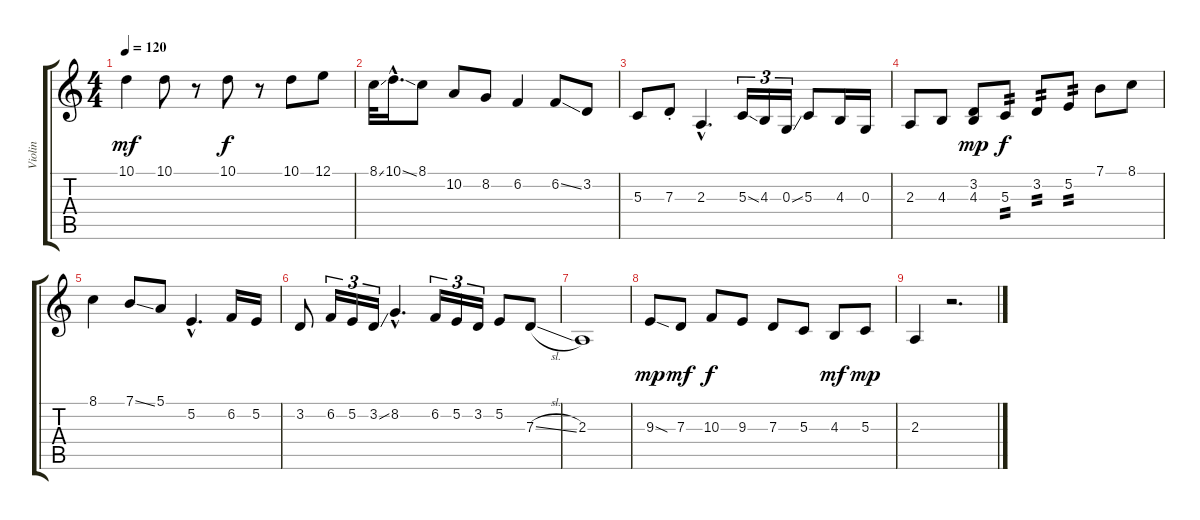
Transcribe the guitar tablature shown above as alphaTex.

\track ("Violin" "Violin") {instrument violin}
\staff {score tabs}
\tuning (E4 B3 G3 D3 A2 E2) {hide}
\ts (4 4)
\tempo 120
\clef g2
\ks c
10.1.4{dy mf} 10.1.8 r.8 10.1.8{dy f} r.8 10.1.8 12.1.8 |
8.1{ss}.32 10.1{ss hac}.16{d} 8.1.8 10.2.8 8.2.8 6.2.4 6.2{ss}.8 3.2.8 |
5.3.8 7.3{st}.8 2.3{hac}.4{d} 5.3{ss}.16{tu (3 2)} 4.3.16{tu (3 2)} 0.3{ss}.16{tu (3 2)} 5.3.8 4.3.16 0.3.16 |
2.3.8 4.3.8 (3.2 4.3).8{dy mp} 5.3.8{tp 2 dy f} 3.2.8{tp 2} 5.2.8{tp 2} 7.1.8 8.1.8 |
8.1.4 7.1{ss}.8 5.1.8 5.2{hac}.4{d} 6.2.16 5.2.16 |
3.2.8 6.2.16{tu (3 2)} 5.2.16{tu (3 2)} 3.2{ss}.16{tu (3 2)} 8.2{hac}.4{d} 6.2.16{tu (3 2)} 5.2.16{tu (3 2)} 3.2.16{tu (3 2)} 5.2.8 7.3{sl}.8 |
2.3.1 |
9.3{sod}.8{dy mp} 7.3.8{dy mf} 10.3.8{dy f} 9.3.8 7.3.8 5.3.8 4.3.8{dy mf} 5.3.8{dy mp} |
2.3.4 r.2{d}
